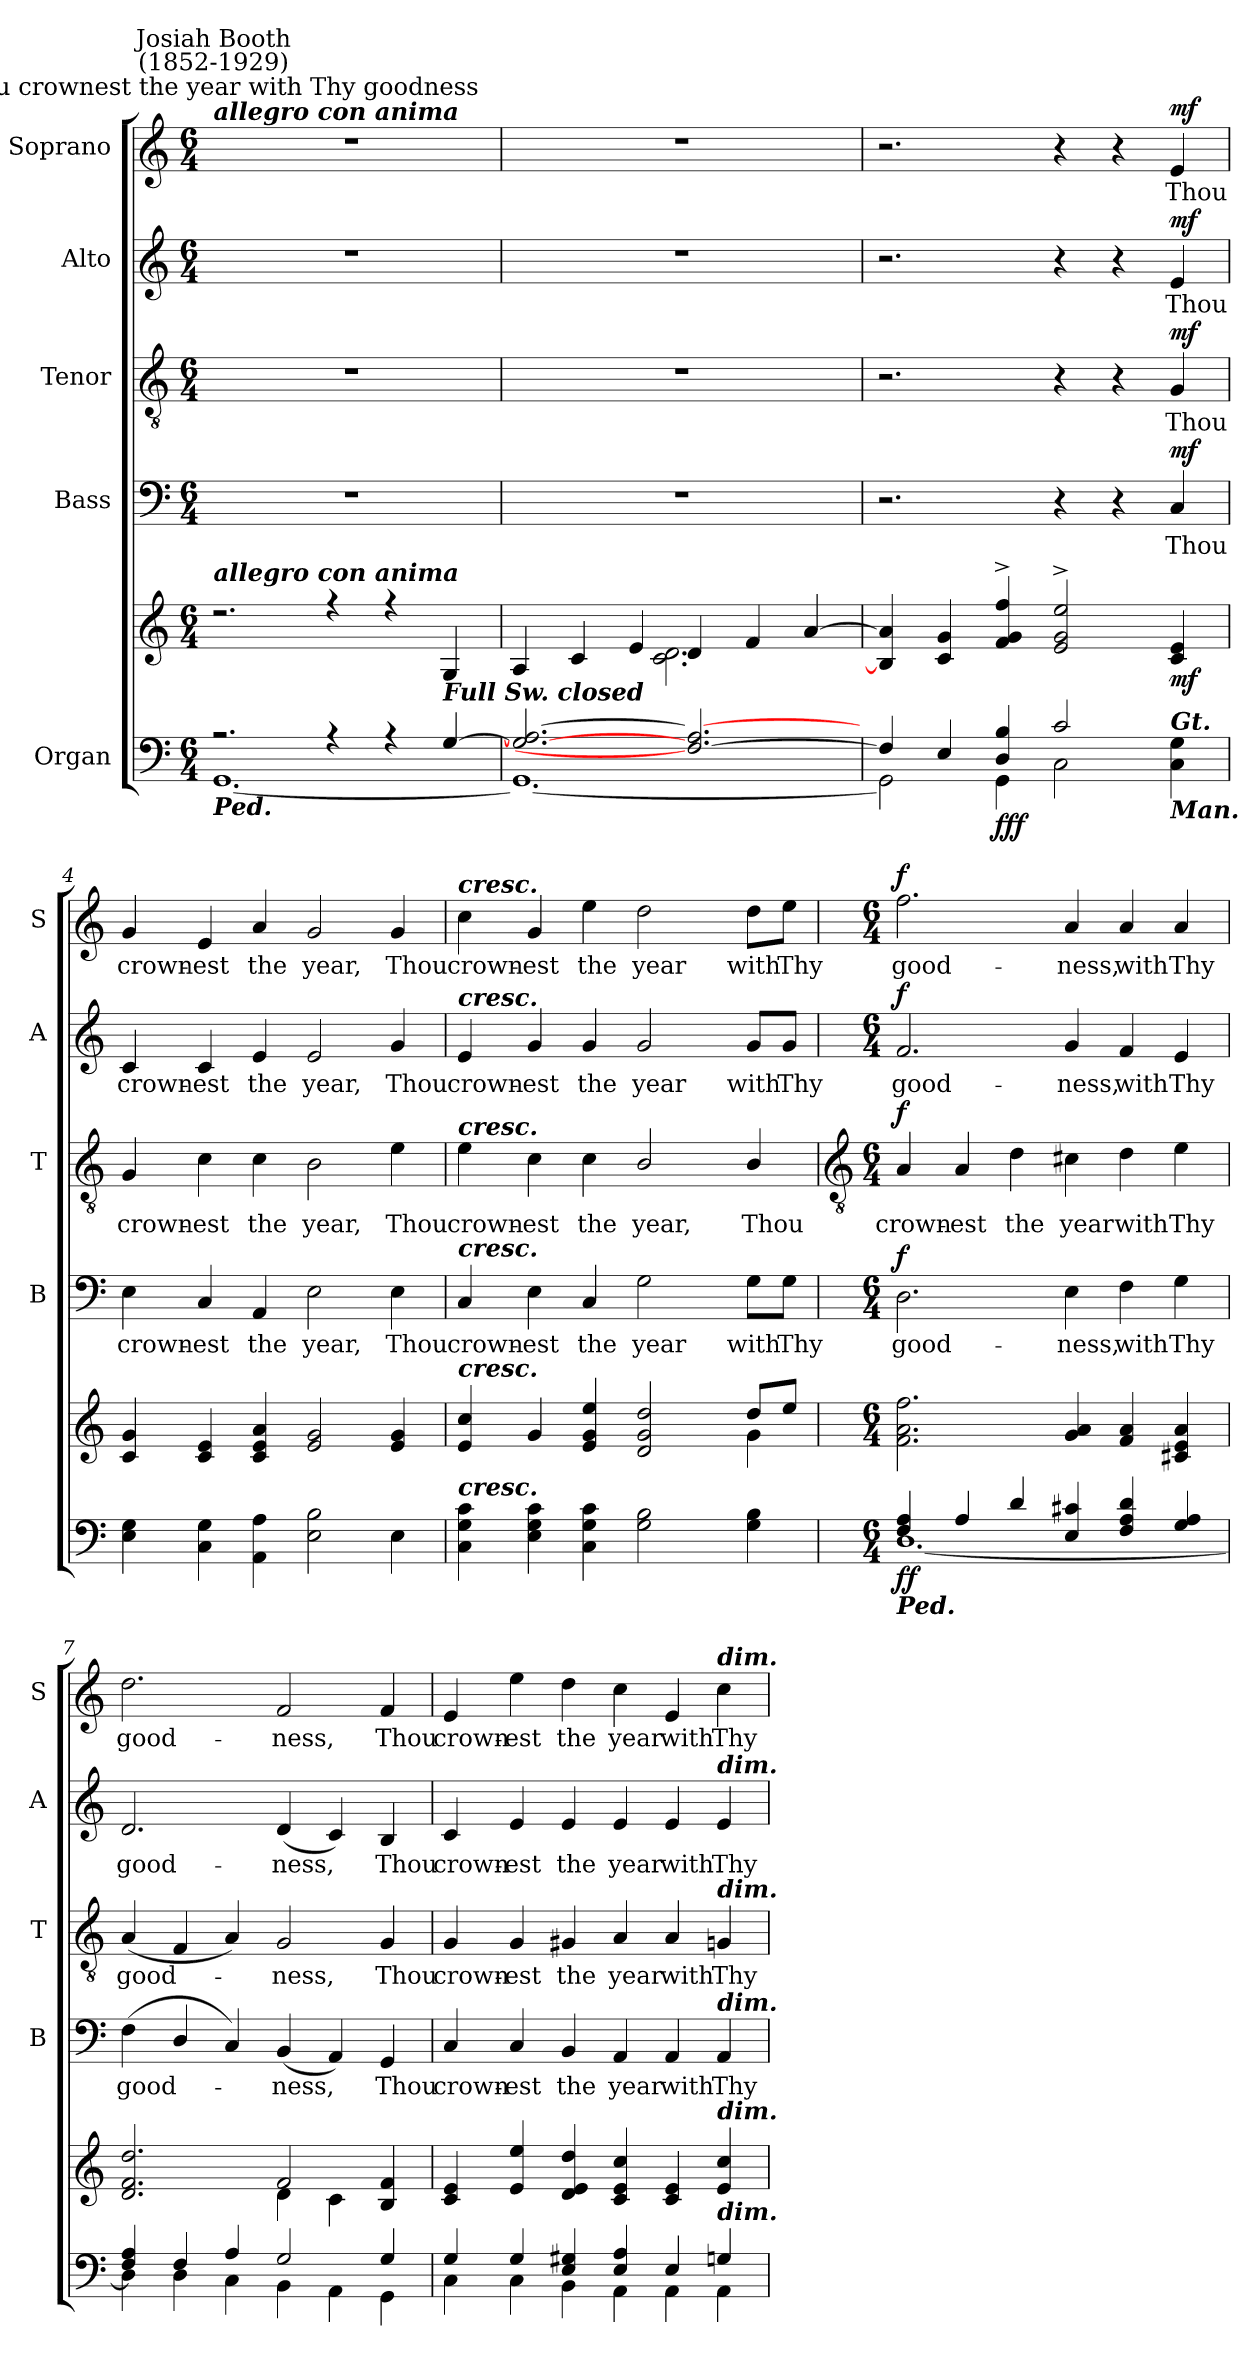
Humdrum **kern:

**kern	**kern	**dynam	**kern	**text	**dynam	**kern	**text	**dynam	**kern	**text	**dynam	**kern	**text	**dynam
*part5	*part5	*part5	*part4	*part4	*part4	*part3	*part3	*part3	*part2	*part2	*part2	*part1	*part1	*part1
*staff6	*staff5	*staff5/6	*staff4	*staff4	*staff4	*staff3	*staff3	*staff3	*staff2	*staff2	*staff2	*staff1	*staff1	*staff1
*I"Organ	*	*	*I"Bass	*	*	*I"Tenor	*	*	*I"Alto	*	*	*I"Soprano	*	*
*	*	*	*I'B	*	*	*I'T	*	*	*I'A	*	*	*I'S	*	*
*clefF4	*clefG2	*	*clefF4	*	*	*clefGv2	*	*	*clefG2	*	*	*clefG2	*	*
*k[]	*k[]	*	*k[]	*	*	*k[]	*	*	*k[]	*	*	*k[]	*	*
*C:	*C:	*	*C:	*	*	*C:	*	*	*C:	*	*	*C:	*	*
*M6/4	*M6/4	*	*M6/4	*	*	*M6/4	*	*	*M6/4	*	*	*M6/4	*	*
*MM130	*MM130	*	*MM130	*	*	*MM130	*	*	*MM130	*	*	*MM130	*	*
=1	=1	=1	=1	=1	=1	=1	=1	=1	=1	=1	=1	=1	=1	=1
*^	*^	*	*	*	*	*	*	*	*	*	*	*	*	*
!	!	!	!	!	!	!	!	!	!	!	!	!	!	!LO:TX:a:Bi:t=allegro con anima	!	!
!	!	!	!	!	!	!	!	!	!	!	!	!	!	!LO:TX:a:cj:t=Thou crownest the year with Thy goodness	!	!
!	!	!	!	!	!	!	!	!	!	!	!	!	!	!LO:TX:a:cj:t=Josiah Booth\n(1852-1929)	!	!
!	!	!LO:TX:a:Bi:t=allegro con anima	!	!	!	!	!	!	!	!	!	!	!	!	!	!
!LO:TX:b:Bi:t=Ped.	!	!	!	!	!	!	!	!	!	!	!	!	!	!	!	!
!	!	!	!	!	!LO:N:vis=1	!	!	!LO:N:vis=1	!	!	!LO:N:vis=1	!	!	!LO:N:vis=1	!	!
2.r	[1.GG\	2.r	1.ryy	.	1.r	.	.	1.r	.	.	1.r	.	.	1.r	.	.
4r	.	4r	.	.	.	.	.	.	.	.	.	.	.	.	.	.
4r	.	4r	.	.	.	.	.	.	.	.	.	.	.	.	.	.
!LO:TX:a:Bi:t=Full Sw. closed	!	!	!	!	!	!	!	!	!	!	!	!	!	!	!	!
[4G/	.	4G/	.	.	.	.	.	.	.	.	.	.	.	.	.	.
=2	=2	=2	=2	=2	=2	=2	=2	=2	=2	=2	=2	=2	=2	=2	=2	=2
!	!	!	!	!	!LO:N:vis=1	!	!	!LO:N:vis=1	!	!	!LO:N:vis=1	!	!	!LO:N:vis=1	!	!
2.G/_ 2.A/_	1.GG\_	4A/	2.ryy	.	1.r	.	.	1.r	.	.	1.r	.	.	1.r	.	.
.	.	4c/	.	.	.	.	.	.	.	.	.	.	.	.	.	.
.	.	4e/	.	.	.	.	.	.	.	.	.	.	.	.	.	.
2.F/_ 2.A/_	.	4d/	2.c\ 2.d\	.	.	.	.	.	.	.	.	.	.	.	.	.
.	.	4f/	.	.	.	.	.	.	.	.	.	.	.	.	.	.
.	.	[4a/	.	.	.	.	.	.	.	.	.	.	.	.	.	.
=3	=3	=3	=3	=3	=3	=3	=3	=3	=3	=3	=3	=3	=3	=3	=3	=3
4F/]	2GG\]	4B/] 4a/]	1.ryy	.	2.r	.	.	2.r	.	.	2.r	.	.	2.r	.	.
4E/	.	4c/ 4g/	.	.	.	.	.	.	.	.	.	.	.	.	.	.
!	!	!	!	!LO:DY:b=2	!	!	!	!	!	!	!	!	!	!	!	!
!	!	!	!	!LO:DY:n=1:b=2	!	!	!	!	!	!	!	!	!	!	!	!
!	!	!	!	!LO:DY:n=2:b	!	!	!	!	!	!	!	!	!	!	!	!
4D/ 4B/	4GG\	4f/^ 4g/^ 4ff/^	.	f f f	.	.	.	.	.	.	.	.	.	.	.	.
2c/	2C\	2e/^ 2g/^ 2ee/^	.	.	4r	.	.	4r	.	.	4r	.	.	4r	.	.
.	.	.	.	.	4r	.	.	4r	.	.	4r	.	.	4r	.	.
!LO:TX:a:Bi:t=Gt.	!	!	!	!	!	!	!	!	!	!	!	!	!	!	!	!
!LO:TX:b:Bi:t=Man.	!	!	!	!	!	!	!	!	!	!	!	!	!	!	!	!
!	!	!	!	!LO:DY:n=3:b	!	!LO:LY:b	!LO:DY:b	!	!LO:LY:b	!LO:DY:b	!	!LO:LY:b	!LO:DY:b	!	!LO:LY:b	!LO:DY:b
4ryy	4C\ 4G\	4c/ 4e/	.	mf	4C	Thou	mf	4G	Thou	mf	4e	Thou	mf	4e	Thou	mf
=4	=4	=4	=4	=4	=4	=4	=4	=4	=4	=4	=4	=4	=4	=4	=4	=4
!	!	!	!	!	!	!LO:LY:b	!	!	!LO:LY:b	!	!	!LO:LY:b	!	!	!LO:LY:b	!
1.ryy	4E\ 4G\	4c/ 4g/	1.ryy	.	4E	crown-	.	4G	crown-	.	4c	crown-	.	4g	crown-	.
!	!	!	!	!	!	!LO:LY:b	!	!	!LO:LY:b	!	!	!LO:LY:b	!	!	!LO:LY:b	!
.	4C\ 4G\	4c/ 4e/	.	.	4C	-est	.	4c	-est	.	4c	-est	.	4e	-est	.
!	!	!	!	!	!	!LO:LY:b	!	!	!LO:LY:b	!	!	!LO:LY:b	!	!	!LO:LY:b	!
.	4AA\ 4A\	4c/ 4e/ 4a/	.	.	4AA	the	.	4c	the	.	4e	the	.	4a	the	.
!	!	!	!	!	!	!LO:LY:b	!	!	!LO:LY:b	!	!	!LO:LY:b	!	!	!LO:LY:b	!
.	2E\ 2B\	2e/ 2g/	.	.	2E	year,	.	2B	year,	.	2e	year,	.	2g	year,	.
!	!	!	!	!	!	!LO:LY:b	!	!	!LO:LY:b	!	!	!LO:LY:b	!	!	!LO:LY:b	!
.	4E\	4e/ 4g/	.	.	4E	Thou	.	4e	Thou	.	4g	Thou	.	4g	Thou	.
=5	=5	=5	=5	=5	=5	=5	=5	=5	=5	=5	=5	=5	=5	=5	=5	=5
!	!	!	!	!	!	!	!	!	!	!	!	!	!	!LO:TX:a:Bi:t=cresc.	!	!
!	!	!	!	!	!	!	!	!	!	!	!LO:TX:a:Bi:t=cresc.	!	!	!	!	!
!	!	!	!	!	!	!	!	!LO:TX:a:Bi:t=cresc.	!	!	!	!	!	!	!	!
!	!	!	!	!	!LO:TX:a:Bi:t=cresc.	!	!	!	!	!	!	!	!	!	!	!
!	!	!LO:TX:a:Bi:t=cresc.	!	!	!	!	!	!	!	!	!	!	!	!	!	!
!LO:TX:a:Bi:t=cresc.	!	!	!	!	!	!	!	!	!	!	!	!	!	!	!	!
!	!	!	!	!	!	!LO:LY:b	!	!	!LO:LY:b	!	!	!LO:LY:b	!	!	!LO:LY:b	!
1ryy	4C\ 4G\ 4c\	4e/ 4cc/	1ryy	.	4C	crown-	.	4e	crown-	.	4e	crown-	.	4cc	crown-	.
!	!	!	!	!	!	!LO:LY:b	!	!	!LO:LY:b	!	!	!LO:LY:b	!	!	!LO:LY:b	!
.	4E\ 4G\ 4c\	4g/	.	.	4E	-est	.	4c	-est	.	4g	-est	.	4g	-est	.
!	!	!	!	!	!	!LO:LY:b	!	!	!LO:LY:b	!	!	!LO:LY:b	!	!	!LO:LY:b	!
.	4C\ 4G\ 4c\	4e/ 4g/ 4ee/	.	.	4C	the	.	4c	the	.	4g	the	.	4ee	the	.
!	!	!	!	!	!	!LO:LY:b	!	!	!LO:LY:b	!	!	!LO:LY:b	!	!	!LO:LY:b	!
.	2G\ 2B\	2d/ 2g/ 2dd/	.	.	2G	year	.	2B/	year,	.	2g	year	.	2dd	year	.
4ryy	.	.	4ryy	.	.	.	.	.	.	.	.	.	.	.	.	.
!	!	!	!	!	!	!LO:LY:b	!	!	!LO:LY:b	!	!	!LO:LY:b	!	!	!LO:LY:b	!
4ryy	4G\ 4B\	8dd/L	4g\	.	8G\L	with	.	4B/	Thou	.	8g/L	with	.	8dd\L	with	.
!	!	!	!	!	!	!LO:LY:b	!	!	!	!	!	!LO:LY:b	!	!	!LO:LY:b	!
.	.	8ee/J	.	.	8G\J	Thy	.	.	.	.	8g/J	Thy	.	8ee\J	Thy	.
!!LO:LB:g=z
=6	=6	=6	=6	=6	=6	=6	=6	=6	=6	=6	=6	=6	=6	=6	=6	=6
*	*	*	*	*	*	*	*	*clefGv2	*	*	*	*	*	*	*	*
*M6/4	*	*M6/4	*	*	*M6/4	*	*	*M6/4	*	*	*M6/4	*	*	*M6/4	*	*
!LO:TX:b:Bi:t=Ped.	!	!	!	!	!	!	!	!	!	!	!	!	!	!	!	!
!	!	!	!	!LO:DY:b=2	!	!LO:LY:b	!	!	!LO:LY:b	!	!	!LO:LY:b	!	!	!LO:LY:b	!
!	!	!	!	!LO:DY:n=1:b	!	!	!LO:DY:b	!	!	!LO:DY:b	!	!	!LO:DY:b	!	!	!LO:DY:b
4F/ 4A/	[1.D\	2.f 2.a 2.ff	1ryy	f f	2.D	good-	f	4A	crown-	f	2.f	good-	f	2.ff	good-	f
!	!	!	!	!	!	!	!	!	!LO:LY:b	!	!	!	!	!	!	!
4A/	.	.	.	.	.	.	.	4A	-est	.	.	.	.	.	.	.
!	!	!	!	!	!	!	!	!	!LO:LY:b	!	!	!	!	!	!	!
4d/	.	.	.	.	.	.	.	4d	the	.	.	.	.	.	.	.
!	!	!	!	!	!	!LO:LY:b	!	!	!LO:LY:b	!	!	!LO:LY:b	!	!	!LO:LY:b	!
4E/ 4c#X/	.	4g 4a	.	.	4E	-ness,	.	4c#X	year	.	4g	-ness,	.	4a	-ness,	.
!	!	!	!	!	!	!LO:LY:b	!	!	!LO:LY:b	!	!	!LO:LY:b	!	!	!LO:LY:b	!
4F/ 4A/ 4d/	.	4f 4a	4ryy	.	4F	with	.	4d	with	.	4f	with	.	4a	with	.
!	!	!	!	!	!	!LO:LY:b	!	!	!LO:LY:b	!	!	!LO:LY:b	!	!	!LO:LY:b	!
4G/ 4A/	.	4c#X 4e 4a	4ryy	.	4G	Thy	.	4e	Thy	.	4e	Thy	.	4a	Thy	.
=7	=7	=7	=7	=7	=7	=7	=7	=7	=7	=7	=7	=7	=7	=7	=7	=7
!	!	!	!	!	!	!LO:LY:b	!	!	!LO:LY:b	!	!	!LO:LY:b	!	!	!LO:LY:b	!
4F/ 4A/	4D\]	2.d 2.f 2.dd	2.ryy	.	(<4F	good-	.	(<4A	good-	.	2.d	good-	.	2.dd	good-	.
4F/	4D\	.	.	.	4D/	.	.	4F	.	.	.	.	.	.	.	.
4A/	4C\	.	.	.	4C)	.	.	4A)	.	.	.	.	.	.	.	.
!	!	!	!	!	!	!LO:LY:b	!	!	!LO:LY:b	!	!	!LO:LY:b	!	!	!LO:LY:b	!
2G/	4BB\	2f	4d\	.	(<4BB/	ness,	.	2G	ness,	.	(<4d	-ness,	.	2f	-ness,	.
.	4AA\	.	4c\	.	4AA)	.	.	.	.	.	4c)	.	.	.	.	.
!	!	!	!	!	!	!LO:LY:b	!	!	!LO:LY:b	!	!	!LO:LY:b	!	!	!LO:LY:b	!
4G/	4GG\	4B 4f	4ryy	.	4GG	Thou	.	4G	Thou	.	4B	Thou	.	4f	Thou	.
=8	=8	=8	=8	=8	=8	=8	=8	=8	=8	=8	=8	=8	=8	=8	=8	=8
!	!	!	!	!	!	!LO:LY:b	!	!	!LO:LY:b	!	!	!LO:LY:b	!	!	!LO:LY:b	!
4G/	4C\	4c 4e	1ryy	.	4C	crown-	.	4G	crown-	.	4c	crown-	.	4e	crown-	.
!	!	!	!	!	!	!LO:LY:b	!	!	!LO:LY:b	!	!	!LO:LY:b	!	!	!LO:LY:b	!
4G/	4C\	4e 4ee	.	.	4C	-est	.	4G	-est	.	4e	-est	.	4ee	-est	.
!	!	!	!	!	!	!LO:LY:b	!	!	!LO:LY:b	!	!	!LO:LY:b	!	!	!LO:LY:b	!
4E/ 4G#X/	4BB\	4d 4e 4dd	.	.	4BB	the	.	4G#X	the	.	4e	the	.	4dd	the	.
!	!	!	!	!	!	!LO:LY:b	!	!	!LO:LY:b	!	!	!LO:LY:b	!	!	!LO:LY:b	!
4E/ 4A/	4AA\	4c 4e 4cc	.	.	4AA	year	.	4A	year	.	4e	year	.	4cc	year	.
!	!	!	!	!	!	!LO:LY:b	!	!	!LO:LY:b	!	!	!LO:LY:b	!	!	!LO:LY:b	!
4E/	4AA\	4c 4e	4ryy	.	4AA	with	.	4A	with	.	4e	with	.	4e	with	.
!	!	!	!	!	!	!	!	!	!	!	!	!	!	!LO:TX:a:Bi:t=dim.	!	!
!	!	!	!	!	!	!	!	!	!	!	!LO:TX:a:Bi:t=dim.	!	!	!	!	!
!	!	!	!	!	!	!	!	!LO:TX:a:Bi:t=dim.	!	!	!	!	!	!	!	!
!	!	!	!	!	!LO:TX:a:Bi:t=dim.	!	!	!	!	!	!	!	!	!	!	!
!	!	!LO:TX:a:Bi:t=dim.	!	!	!	!	!	!	!	!	!	!	!	!	!	!
!LO:TX:a:Bi:t=dim.	!	!	!	!	!	!	!	!	!	!	!	!	!	!	!	!
!	!	!	!	!	!	!LO:LY:b	!	!	!LO:LY:b	!	!	!LO:LY:b	!	!	!LO:LY:b	!
4Gn/	4AA\	4e 4cc	4ryy	.	4AA	Thy	.	4Gn	Thy	.	4e	Thy	.	4cc	Thy	.
*v	*v	*	*	*	*	*	*	*	*	*	*	*	*	*	*	*
*	*v	*v	*	*	*	*	*	*	*	*	*	*	*	*	*
=	=	=	=	=	=	=	=	=	=	=	=	=	=	=
*-	*-	*-	*-	*-	*-	*-	*-	*-	*-	*-	*-	*-	*-	*-
